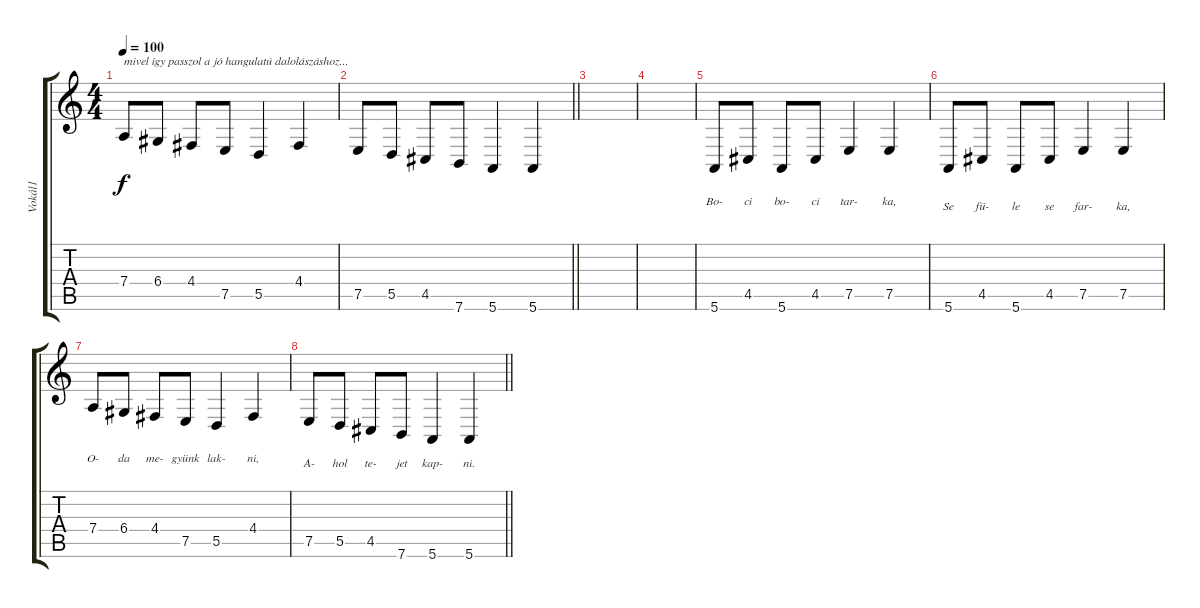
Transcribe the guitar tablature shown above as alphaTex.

\track ("Vokál1" "Vokál1") {instrument synthstrings2}
\staff {score tabs}
\tuning (E4 B3 G3 D3 A2 E2) {hide}
\ts (4 4)
\tempo 100
\clef g2
\ks c
7.4.8{txt "mivel így passzol a jó hangulatú dalolászáshoz..." dy f} 6.4.8 4.4.8 7.5.8 5.5.4 4.4.4 |
\barLineRight lightlight
7.5.8 5.5.8 4.5.8 7.6.8 5.6.4 5.6.4 |
|
|
5.6.8{lyrics (0 "Bo-") lyrics (1 "") lyrics (2 "") lyrics (3 "") lyrics (4 "")} 4.5.8{lyrics (0 "ci") lyrics (1 "") lyrics (2 "") lyrics (3 "") lyrics (4 "")} 5.6.8{lyrics (0 "bo-") lyrics (1 "") lyrics (2 "") lyrics (3 "") lyrics (4 "")} 4.5.8{lyrics (0 "ci") lyrics (1 "") lyrics (2 "") lyrics (3 "") lyrics (4 "")} 7.5.4{lyrics (0 "tar-") lyrics (1 "") lyrics (2 "") lyrics (3 "") lyrics (4 "")} 7.5.4{lyrics (0 "ka,") lyrics (1 "") lyrics (2 "") lyrics (3 "") lyrics (4 "")} |
5.6.8{lyrics (0 "") lyrics (1 "Se") lyrics (2 "") lyrics (3 "") lyrics (4 "")} 4.5.8{lyrics (0 "") lyrics (1 "fü-") lyrics (2 "") lyrics (3 "") lyrics (4 "")} 5.6.8{lyrics (0 "") lyrics (1 "le") lyrics (2 "") lyrics (3 "") lyrics (4 "")} 4.5.8{lyrics (0 "") lyrics (1 "se") lyrics (2 "") lyrics (3 "") lyrics (4 "")} 7.5.4{lyrics (0 "") lyrics (1 "far-") lyrics (2 "") lyrics (3 "") lyrics (4 "")} 7.5.4{lyrics (0 "") lyrics (1 "ka,") lyrics (2 "") lyrics (3 "") lyrics (4 "")} |
7.4.8{lyrics (0 "") lyrics (1 "") lyrics (2 "O-") lyrics (3 "") lyrics (4 "")} 6.4.8{lyrics (0 "") lyrics (1 "") lyrics (2 "da") lyrics (3 "") lyrics (4 "")} 4.4.8{lyrics (0 "") lyrics (1 "") lyrics (2 "me-") lyrics (3 "") lyrics (4 "")} 7.5.8{lyrics (0 "") lyrics (1 "") lyrics (2 "gyünk") lyrics (3 "") lyrics (4 "")} 5.5.4{lyrics (0 "") lyrics (1 "") lyrics (2 "lak-") lyrics (3 "") lyrics (4 "")} 4.4.4{lyrics (0 "") lyrics (1 "") lyrics (2 "ni,") lyrics (3 "") lyrics (4 "")} |
\barLineRight lightlight
7.5.8{lyrics (0 "") lyrics (1 "") lyrics (2 "") lyrics (3 "A-") lyrics (4 "")} 5.5.8{lyrics (0 "") lyrics (1 "") lyrics (2 "") lyrics (3 "hol") lyrics (4 "")} 4.5.8{lyrics (0 "") lyrics (1 "") lyrics (2 "") lyrics (3 "te-") lyrics (4 "")} 7.6.8{lyrics (0 "") lyrics (1 "") lyrics (2 "") lyrics (3 "jet") lyrics (4 "")} 5.6.4{lyrics (0 "") lyrics (1 "") lyrics (2 "") lyrics (3 "kap-") lyrics (4 "")} 5.6.4{lyrics (0 "") lyrics (1 "") lyrics (2 "") lyrics (3 "ni.") lyrics (4 "")}
